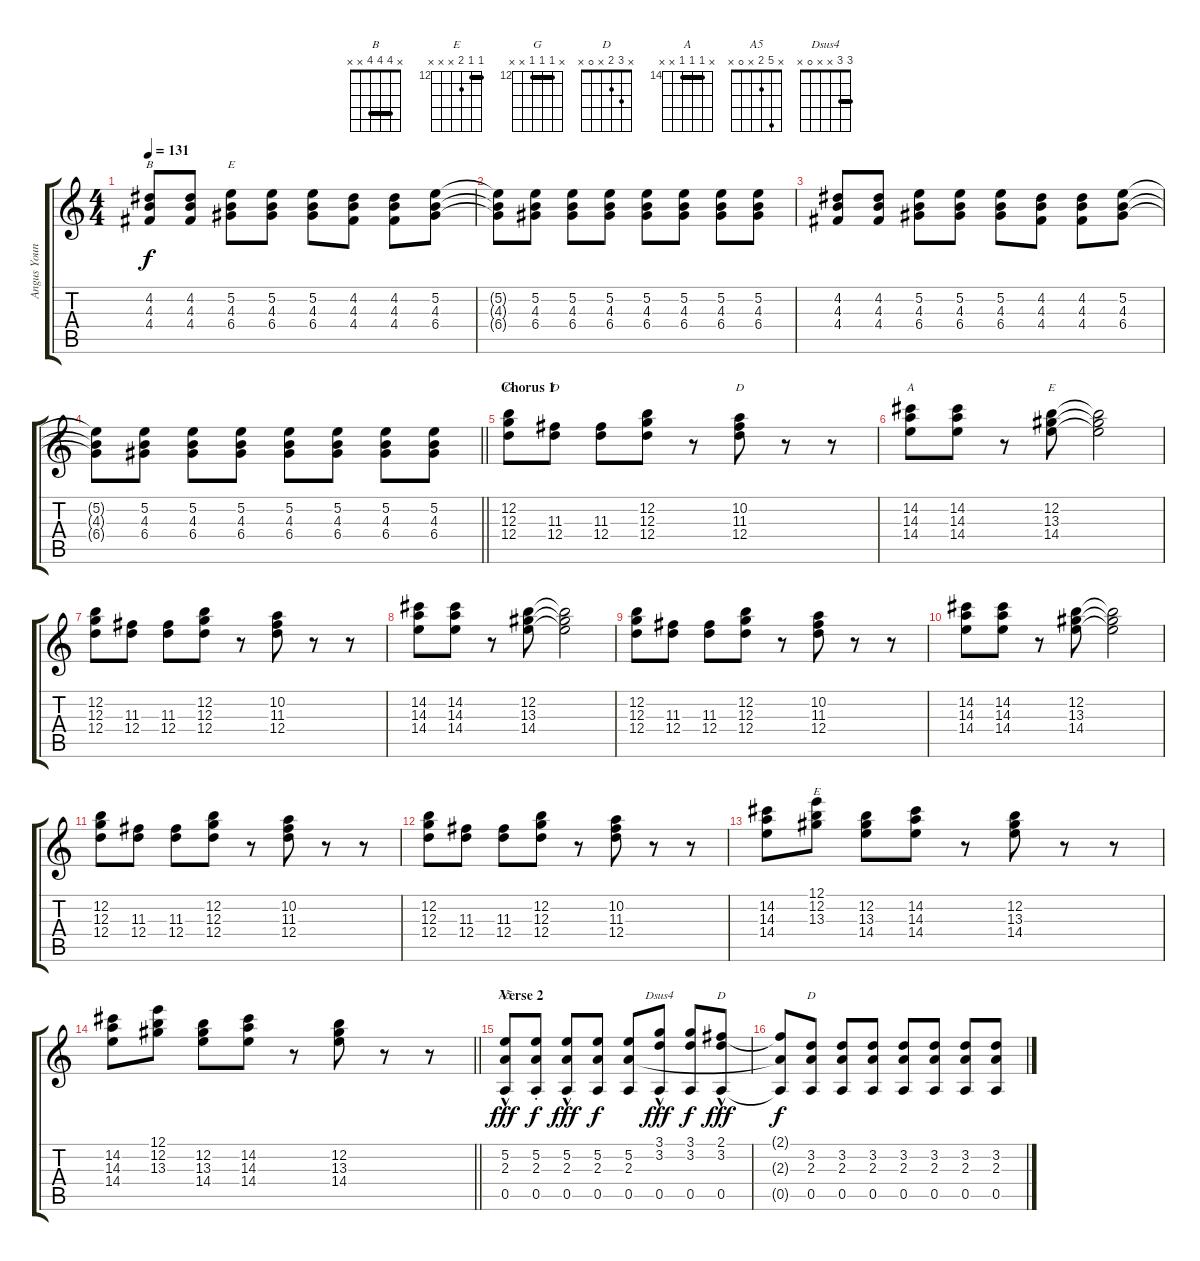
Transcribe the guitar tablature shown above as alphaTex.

\track ("Angus Young" "Angus Youn") {instrument overdrivenguitar}
\staff {score tabs}
\tuning (E4 B3 G3 D3 A2 E2) {hide}
\chord ("B" x 4 4 4 x x) {barre 4}
\chord ("E" x 5 4 6 x x) {firstfret 4}
\chord ("G" x 12 12 12 x x) {firstfret 12 barre 12}
\chord ("D" x x 11 12 x x) {firstfret 11}
\chord ("D" x 10 11 12 x x) {firstfret 10}
\chord ("A" x 14 14 14 x x) {firstfret 14 barre 14}
\chord ("E" x 12 13 14 x x) {firstfret 12}
\chord ("E" 12 12 13 x x x) {firstfret 12 barre 12}
\chord ("A5" x 5 2 x 0 x)
\chord ("Dsus4" 3 3 x x 0 x) {barre 3}
\chord ("D" 2 3 x x 0 x)
\chord ("D" x 3 2 x 0 x)
\ts (4 4)
\tempo 131
\clef g2
\ks c
(4.2 4.3 4.4).8{ch "B" dy f} (4.2 4.3 4.4).8 (5.2 4.3 6.4).8{ch "E"} (5.2 4.3 6.4).8 (5.2 4.3 6.4).8 (4.2 4.3 4.4).8 (4.2 4.3 4.4).8 (5.2 4.3 6.4).8 |
(5.2{t} 4.3{t} 6.4{t}).8 (5.2 4.3 6.4).8 (5.2 4.3 6.4).8 (5.2 4.3 6.4).8 (5.2 4.3 6.4).8 (5.2 4.3 6.4).8 (5.2 4.3 6.4).8 (5.2 4.3 6.4).8 |
(4.2 4.3 4.4).8 (4.2 4.3 4.4).8 (5.2 4.3 6.4).8 (5.2 4.3 6.4).8 (5.2 4.3 6.4).8 (4.2 4.3 4.4).8 (4.2 4.3 4.4).8 (5.2 4.3 6.4).8 |
\barLineRight lightlight
(5.2{t} 4.3{t} 6.4{t}).8 (5.2 4.3 6.4).8 (5.2 4.3 6.4).8 (5.2 4.3 6.4).8 (5.2 4.3 6.4).8 (5.2 4.3 6.4).8 (5.2 4.3 6.4).8 (5.2 4.3 6.4).8 |
\section ("" "Chorus 1")
(12.2 12.3 12.4).8{ch "G"} (11.3 12.4).8{ch "D"} (11.3 12.4).8 (12.2 12.3 12.4).8 r.8 (10.2 11.3 12.4).8{ch "D"} r.8 r.8 |
(14.2 14.3 14.4).8{ch "A"} (14.2 14.3 14.4).8 r.8 (12.2 13.3 14.4).8{ch "E"} (12.2{t} 13.3{t} 14.4{t}).2 |
(12.2 12.3 12.4).8 (11.3 12.4).8 (11.3 12.4).8 (12.2 12.3 12.4).8 r.8 (10.2 11.3 12.4).8 r.8 r.8 |
(14.2 14.3 14.4).8 (14.2 14.3 14.4).8 r.8 (12.2 13.3 14.4).8 (12.2{t} 13.3{t} 14.4{t}).2 |
(12.2 12.3 12.4).8 (11.3 12.4).8 (11.3 12.4).8 (12.2 12.3 12.4).8 r.8 (10.2 11.3 12.4).8 r.8 r.8 |
(14.2 14.3 14.4).8 (14.2 14.3 14.4).8 r.8 (12.2 13.3 14.4).8 (12.2{t} 13.3{t} 14.4{t}).2 |
(12.2 12.3 12.4).8 (11.3 12.4).8 (11.3 12.4).8 (12.2 12.3 12.4).8 r.8 (10.2 11.3 12.4).8 r.8 r.8 |
(12.2 12.3 12.4).8 (11.3 12.4).8 (11.3 12.4).8 (12.2 12.3 12.4).8 r.8 (10.2 11.3 12.4).8 r.8 r.8 |
(14.2 14.3 14.4).8 (12.1 12.2 13.3).8{ch "E"} (12.2 13.3 14.4).8 (14.2 14.3 14.4).8 r.8 (12.2 13.3 14.4).8 r.8 r.8 |
\barLineRight lightlight
(14.2 14.3 14.4).8 (12.1 12.2 13.3).8 (12.2 13.3 14.4).8 (14.2 14.3 14.4).8 r.8 (12.2 13.3 14.4).8 r.8 r.8 |
\section ("" "Verse 2")
(5.2{hac} 2.3{hac} 0.5{hac}).8{ch "A5" dy fff} (5.2 2.3 0.5{st}).8{dy f} (5.2{hac} 2.3{hac} 0.5{hac}).8{dy fff} (5.2 2.3 0.5).8{dy f} (5.2 2.3 0.5).8 (3.1{hac} 3.2 0.5{hac}).8{ch "Dsus4" dy fff} (3.1 3.2 0.5).8{dy f} (2.1{hac} 3.2 0.5{hac}).8{ch "D" dy fff} |
(2.1{t} 2.3{t} 0.5{t}).8{dy f} (3.2 2.3 0.5).8{ch "D"} (3.2 2.3 0.5).8 (3.2 2.3 0.5).8 (3.2 2.3 0.5).8 (3.2 2.3 0.5).8 (3.2 2.3 0.5).8 (3.2 2.3 0.5).8
